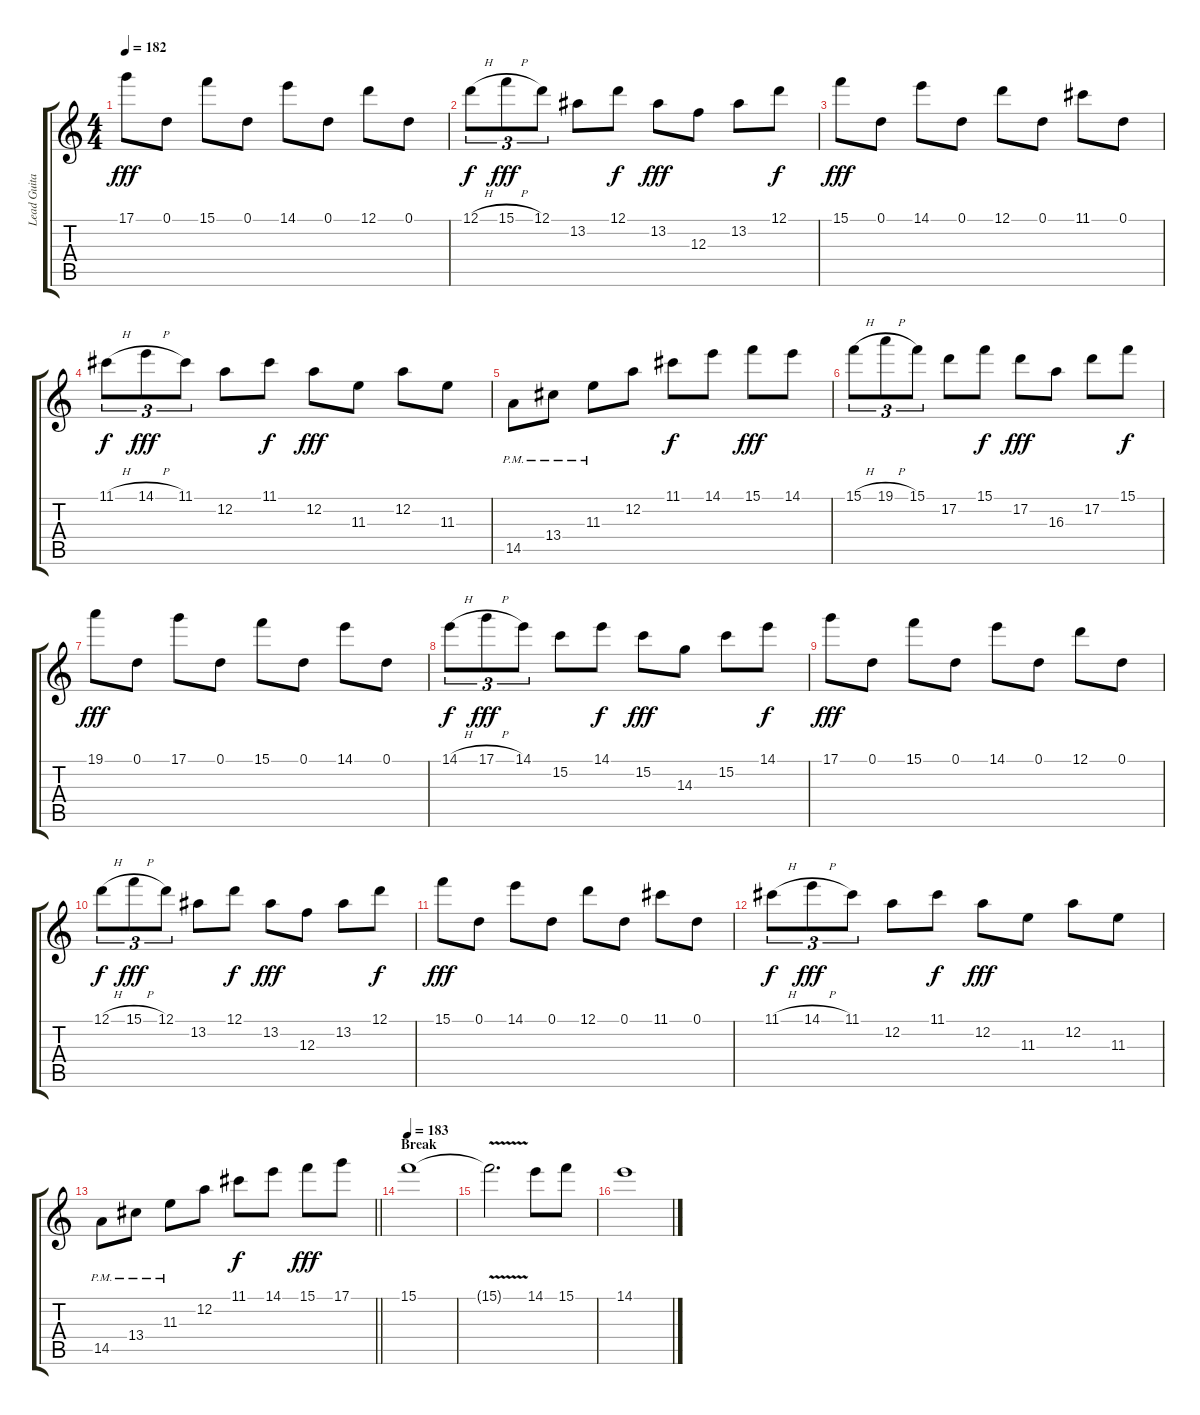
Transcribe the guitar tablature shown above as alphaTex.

\track ("Lead Guitar I" "Lead Guita") {instrument distortionguitar}
\staff {score tabs}
\tuning (D4 A3 F3 C3 G2 C2) {hide}
\ts (4 4)
\tempo 182
\clef g2
\ks c
17.1.8{dy fff} 0.1.8 15.1.8 0.1.8 14.1.8 0.1.8 12.1.8 0.1.8 |
12.1{h}.8{tu (3 2) dy f} 15.1{h}.8{tu (3 2) dy fff} 12.1.8{tu (3 2)} 13.2.8 12.1.8{dy f} 13.2.8{dy fff} 12.3.8 13.2.8 12.1.8{dy f} |
15.1.8{dy fff} 0.1.8 14.1.8 0.1.8 12.1.8 0.1.8 11.1.8 0.1.8 |
11.1{h}.8{tu (3 2) dy f} 14.1{h}.8{tu (3 2) dy fff} 11.1.8{tu (3 2)} 12.2.8 11.1.8{dy f} 12.2.8{dy fff} 11.3.8 12.2.8 11.3.8 |
14.5{pm}.8 13.4{pm}.8 11.3{pm}.8 12.2.8 11.1.8{dy f} 14.1.8 15.1.8{dy fff} 14.1.8 |
15.1{h}.8{tu (3 2) volume 16 balance 4 instrument distortionguitar} 19.1{h}.8{tu (3 2)} 15.1.8{tu (3 2)} 17.2.8 15.1.8{dy f} 17.2.8{dy fff} 16.3.8 17.2.8 15.1.8{dy f} |
19.1.8{dy fff} 0.1.8 17.1.8 0.1.8 15.1.8 0.1.8 14.1.8 0.1.8 |
14.1{h}.8{tu (3 2) dy f} 17.1{h}.8{tu (3 2) dy fff} 14.1.8{tu (3 2)} 15.2.8 14.1.8{dy f} 15.2.8{dy fff} 14.3.8 15.2.8 14.1.8{dy f} |
17.1.8{dy fff} 0.1.8 15.1.8 0.1.8 14.1.8 0.1.8 12.1.8 0.1.8 |
12.1{h}.8{tu (3 2) dy f} 15.1{h}.8{tu (3 2) dy fff} 12.1.8{tu (3 2)} 13.2.8 12.1.8{dy f} 13.2.8{dy fff} 12.3.8 13.2.8 12.1.8{dy f} |
15.1.8{dy fff} 0.1.8 14.1.8 0.1.8 12.1.8 0.1.8 11.1.8 0.1.8 |
11.1{h}.8{tu (3 2) dy f} 14.1{h}.8{tu (3 2) dy fff} 11.1.8{tu (3 2)} 12.2.8 11.1.8{dy f} 12.2.8{dy fff} 11.3.8 12.2.8 11.3.8 |
\barLineRight lightlight
14.5{pm}.8 13.4{pm}.8 11.3{pm}.8 12.2.8 11.1.8{dy f} 14.1.8 15.1.8{dy fff} 17.1.8 |
\section ("" "Break")
\tempo 183
15.1.1 |
15.1{v t}.2{d} 14.1.8 15.1.8 |
14.1.1
